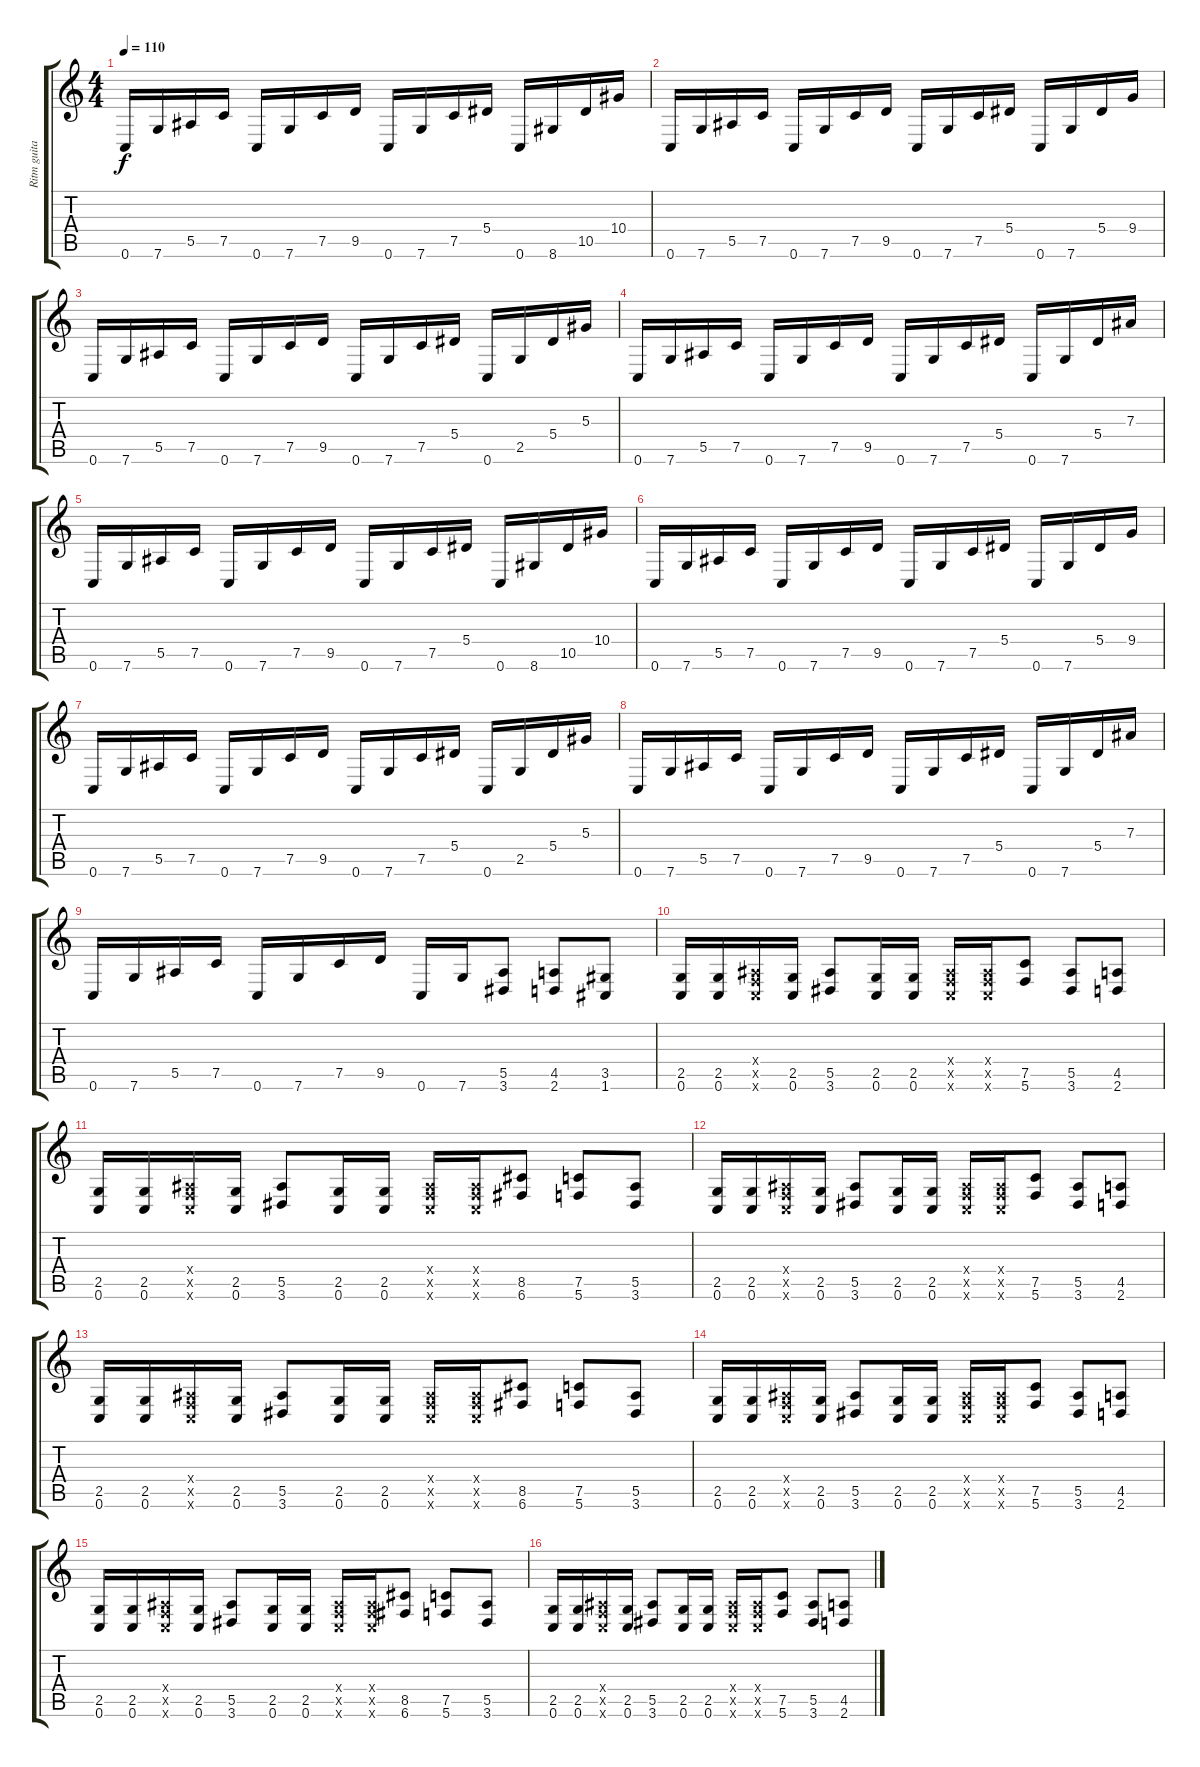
\track ("Ritm guitar" "Ritm guita") {instrument distortionguitar}
\staff {score tabs}
\tuning (C4 G3 Eb3 Bb2 F2 C2) {hide}
\ts (4 4)
\tempo 110
\clef g2
\ks c
0.6.16{dy f} 7.6.16 5.5.16 7.5.16 0.6.16 7.6.16 7.5.16 9.5.16 0.6.16 7.6.16 7.5.16 5.4.16 0.6.16 8.6.16 10.5.16 10.4.16 |
0.6.16 7.6.16 5.5.16 7.5.16 0.6.16 7.6.16 7.5.16 9.5.16 0.6.16 7.6.16 7.5.16 5.4.16 0.6.16 7.6.16 5.4.16 9.4.16 |
0.6.16 7.6.16 5.5.16 7.5.16 0.6.16 7.6.16 7.5.16 9.5.16 0.6.16 7.6.16 7.5.16 5.4.16 0.6.16 2.5.16 5.4.16 5.3.16 |
0.6.16 7.6.16 5.5.16 7.5.16 0.6.16 7.6.16 7.5.16 9.5.16 0.6.16 7.6.16 7.5.16 5.4.16 0.6.16 7.6.16 5.4.16 7.3.16 |
0.6.16 7.6.16 5.5.16 7.5.16 0.6.16 7.6.16 7.5.16 9.5.16 0.6.16 7.6.16 7.5.16 5.4.16 0.6.16 8.6.16 10.5.16 10.4.16 |
0.6.16 7.6.16 5.5.16 7.5.16 0.6.16 7.6.16 7.5.16 9.5.16 0.6.16 7.6.16 7.5.16 5.4.16 0.6.16 7.6.16 5.4.16 9.4.16 |
0.6.16 7.6.16 5.5.16 7.5.16 0.6.16 7.6.16 7.5.16 9.5.16 0.6.16 7.6.16 7.5.16 5.4.16 0.6.16 2.5.16 5.4.16 5.3.16 |
0.6.16 7.6.16 5.5.16 7.5.16 0.6.16 7.6.16 7.5.16 9.5.16 0.6.16 7.6.16 7.5.16 5.4.16 0.6.16 7.6.16 5.4.16 7.3.16 |
0.6.16 7.6.16 5.5.16 7.5.16 0.6.16 7.6.16 7.5.16 9.5.16 0.6.16 7.6.16 (5.5 3.6).8 (4.5 2.6).8 (3.5 1.6).8 |
(2.5 0.6).16{balance 8} (2.5 0.6).16 (0.4{x} 0.5{x} 0.6{x}).16 (2.5 0.6).16 (5.5 3.6).8 (2.5 0.6).16 (2.5 0.6).16 (0.4{x} 0.5{x} 0.6{x}).16 (0.4{x} 0.5{x} 0.6{x}).16 (7.5 5.6).8 (5.5 3.6).8 (4.5 2.6).8 |
(2.5 0.6).16 (2.5 0.6).16 (0.4{x} 0.5{x} 0.6{x}).16 (2.5 0.6).16 (5.5 3.6).8 (2.5 0.6).16 (2.5 0.6).16 (0.4{x} 0.5{x} 0.6{x}).16 (0.4{x} 0.5{x} 0.6{x}).16 (8.5 6.6).8 (7.5 5.6).8 (5.5 3.6).8 |
(2.5 0.6).16 (2.5 0.6).16 (0.4{x} 0.5{x} 0.6{x}).16 (2.5 0.6).16 (5.5 3.6).8 (2.5 0.6).16 (2.5 0.6).16 (0.4{x} 0.5{x} 0.6{x}).16 (0.4{x} 0.5{x} 0.6{x}).16 (7.5 5.6).8 (5.5 3.6).8 (4.5 2.6).8 |
(2.5 0.6).16 (2.5 0.6).16 (0.4{x} 0.5{x} 0.6{x}).16 (2.5 0.6).16 (5.5 3.6).8 (2.5 0.6).16 (2.5 0.6).16 (0.4{x} 0.5{x} 0.6{x}).16 (0.4{x} 0.5{x} 0.6{x}).16 (8.5 6.6).8 (7.5 5.6).8 (5.5 3.6).8 |
(2.5 0.6).16{balance 8} (2.5 0.6).16 (0.4{x} 0.5{x} 0.6{x}).16 (2.5 0.6).16 (5.5 3.6).8 (2.5 0.6).16 (2.5 0.6).16 (0.4{x} 0.5{x} 0.6{x}).16 (0.4{x} 0.5{x} 0.6{x}).16 (7.5 5.6).8 (5.5 3.6).8 (4.5 2.6).8 |
(2.5 0.6).16 (2.5 0.6).16 (0.4{x} 0.5{x} 0.6{x}).16 (2.5 0.6).16 (5.5 3.6).8 (2.5 0.6).16 (2.5 0.6).16 (0.4{x} 0.5{x} 0.6{x}).16 (0.4{x} 0.5{x} 0.6{x}).16 (8.5 6.6).8 (7.5 5.6).8 (5.5 3.6).8 |
(2.5 0.6).16 (2.5 0.6).16 (0.4{x} 0.5{x} 0.6{x}).16 (2.5 0.6).16 (5.5 3.6).8 (2.5 0.6).16 (2.5 0.6).16 (0.4{x} 0.5{x} 0.6{x}).16 (0.4{x} 0.5{x} 0.6{x}).16 (7.5 5.6).8 (5.5 3.6).8 (4.5 2.6).8
